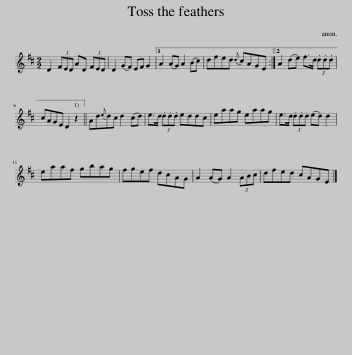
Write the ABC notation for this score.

X:1
L:1/8
M:2/2
I:linebreak $
K:D
V:1 treble
V:1
 D2 (3FED AD (3FED | D2 (GF) EF G2 |1 A2 (AG) A2 (Bc) | dfed{d} cAGE :|2 A2 (de) f>d (3.d.d.d |$ %5
 cAGE D2 z2 || Ad{e}dc d2 (cd) | e>d (3.d.d.d eddc | eaag eaag | e>d (3.d.d.d (ed) d2 |$ %10
 eaaf gbag | fgef dcAG | A2 (AG) A2 (3ABc | dfed cAGE |] %14
